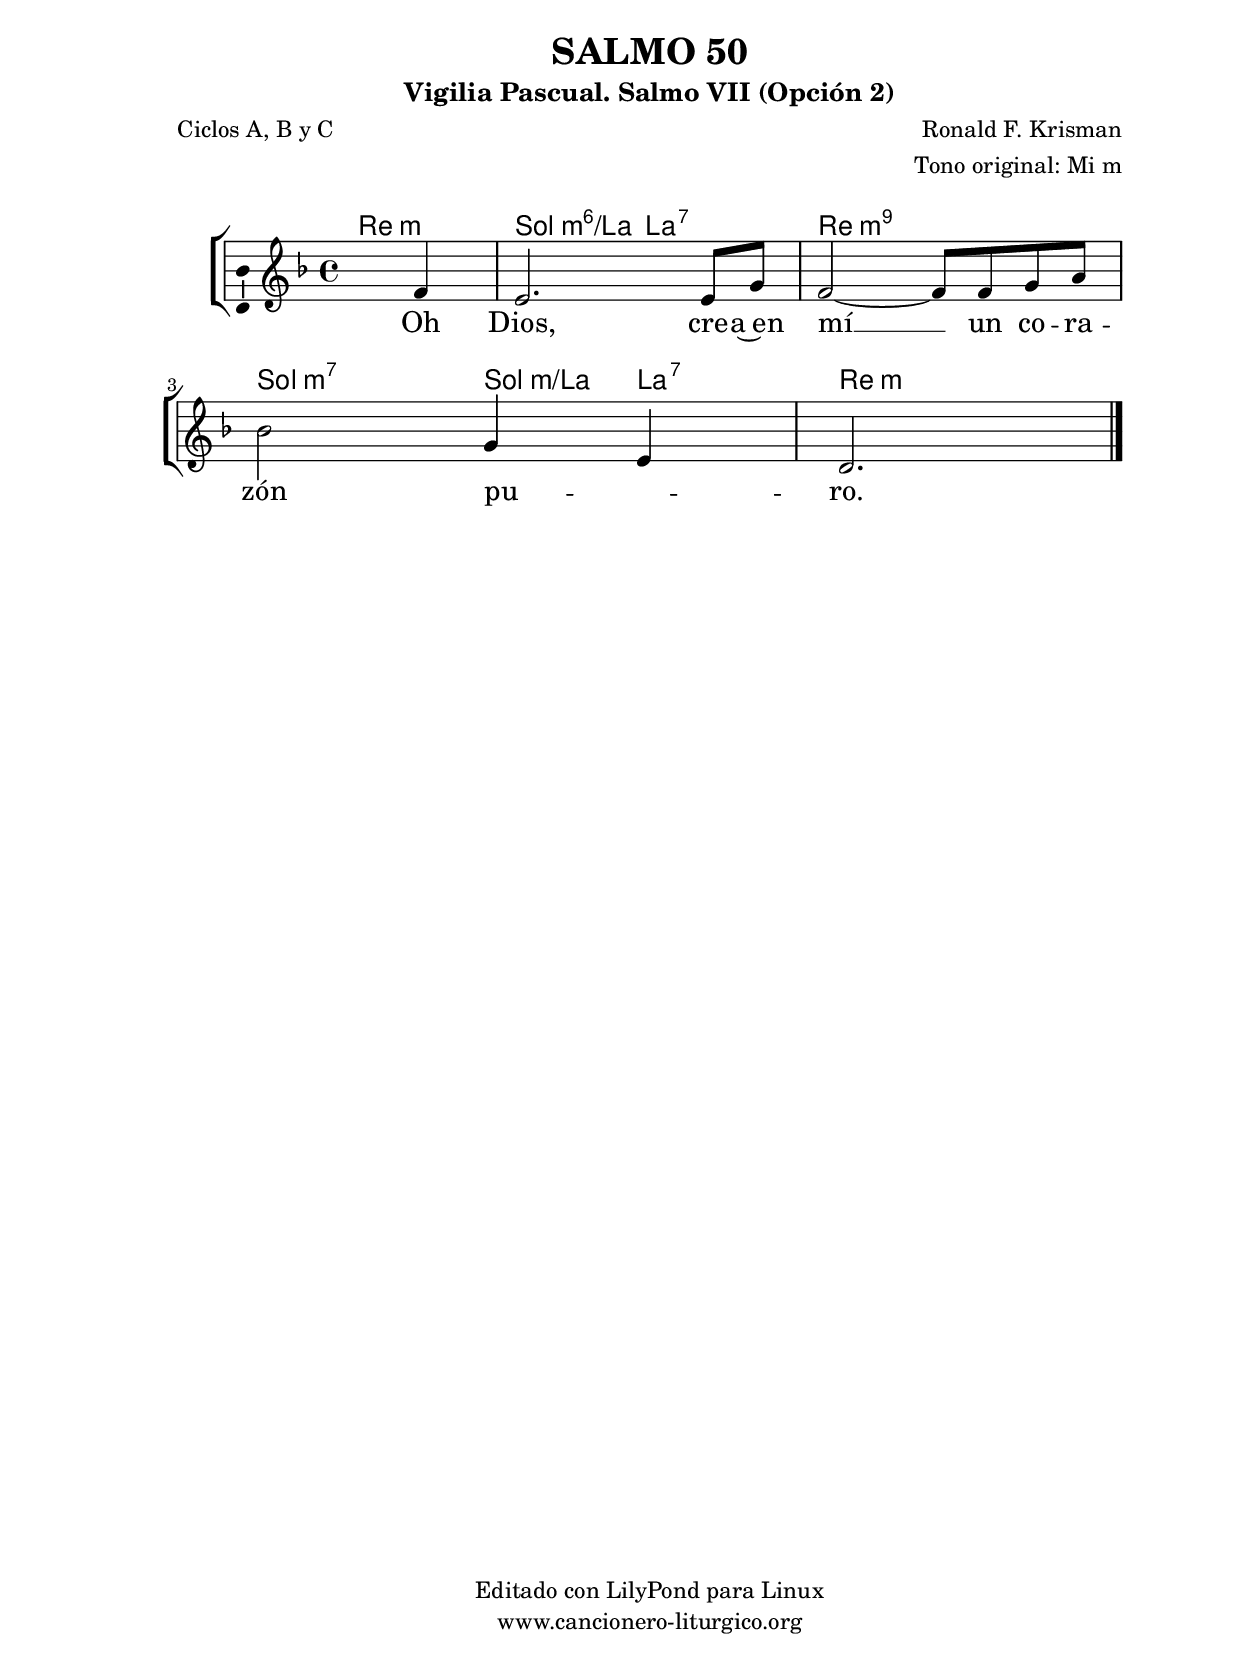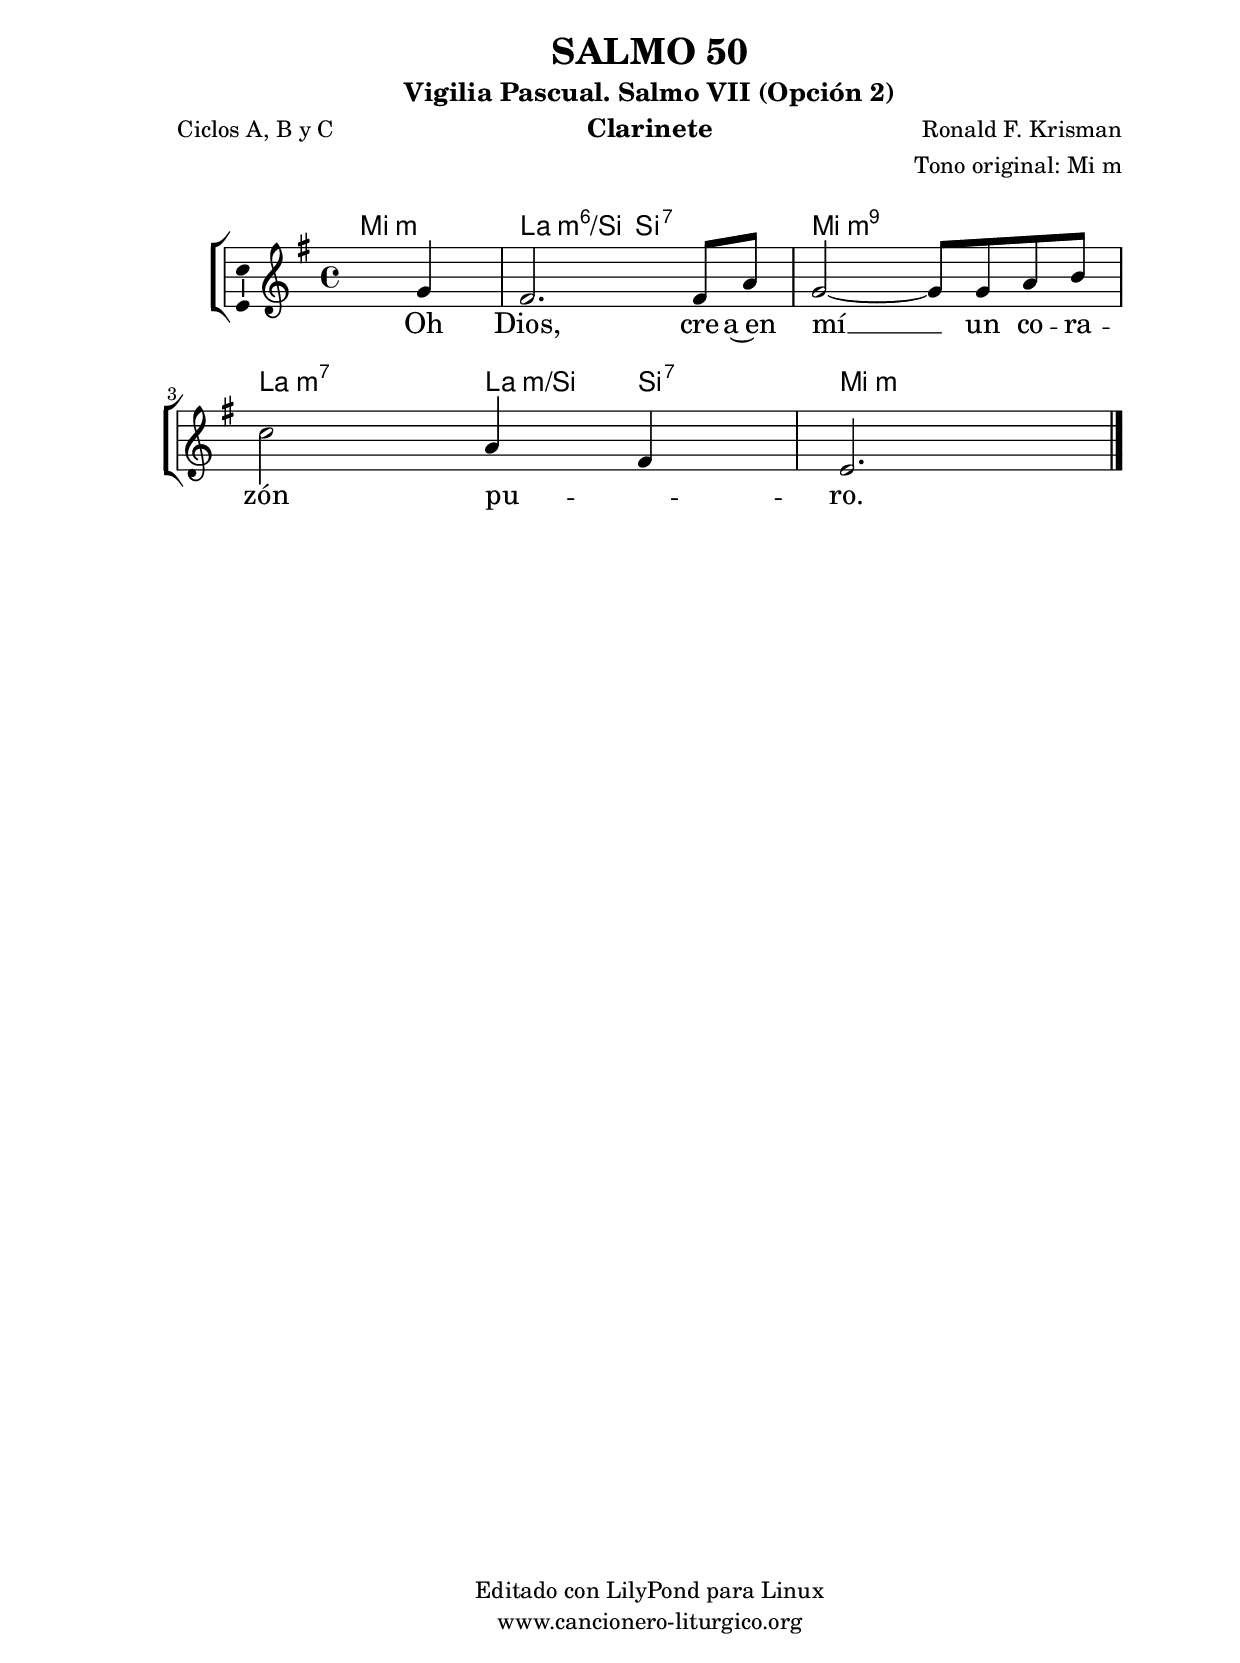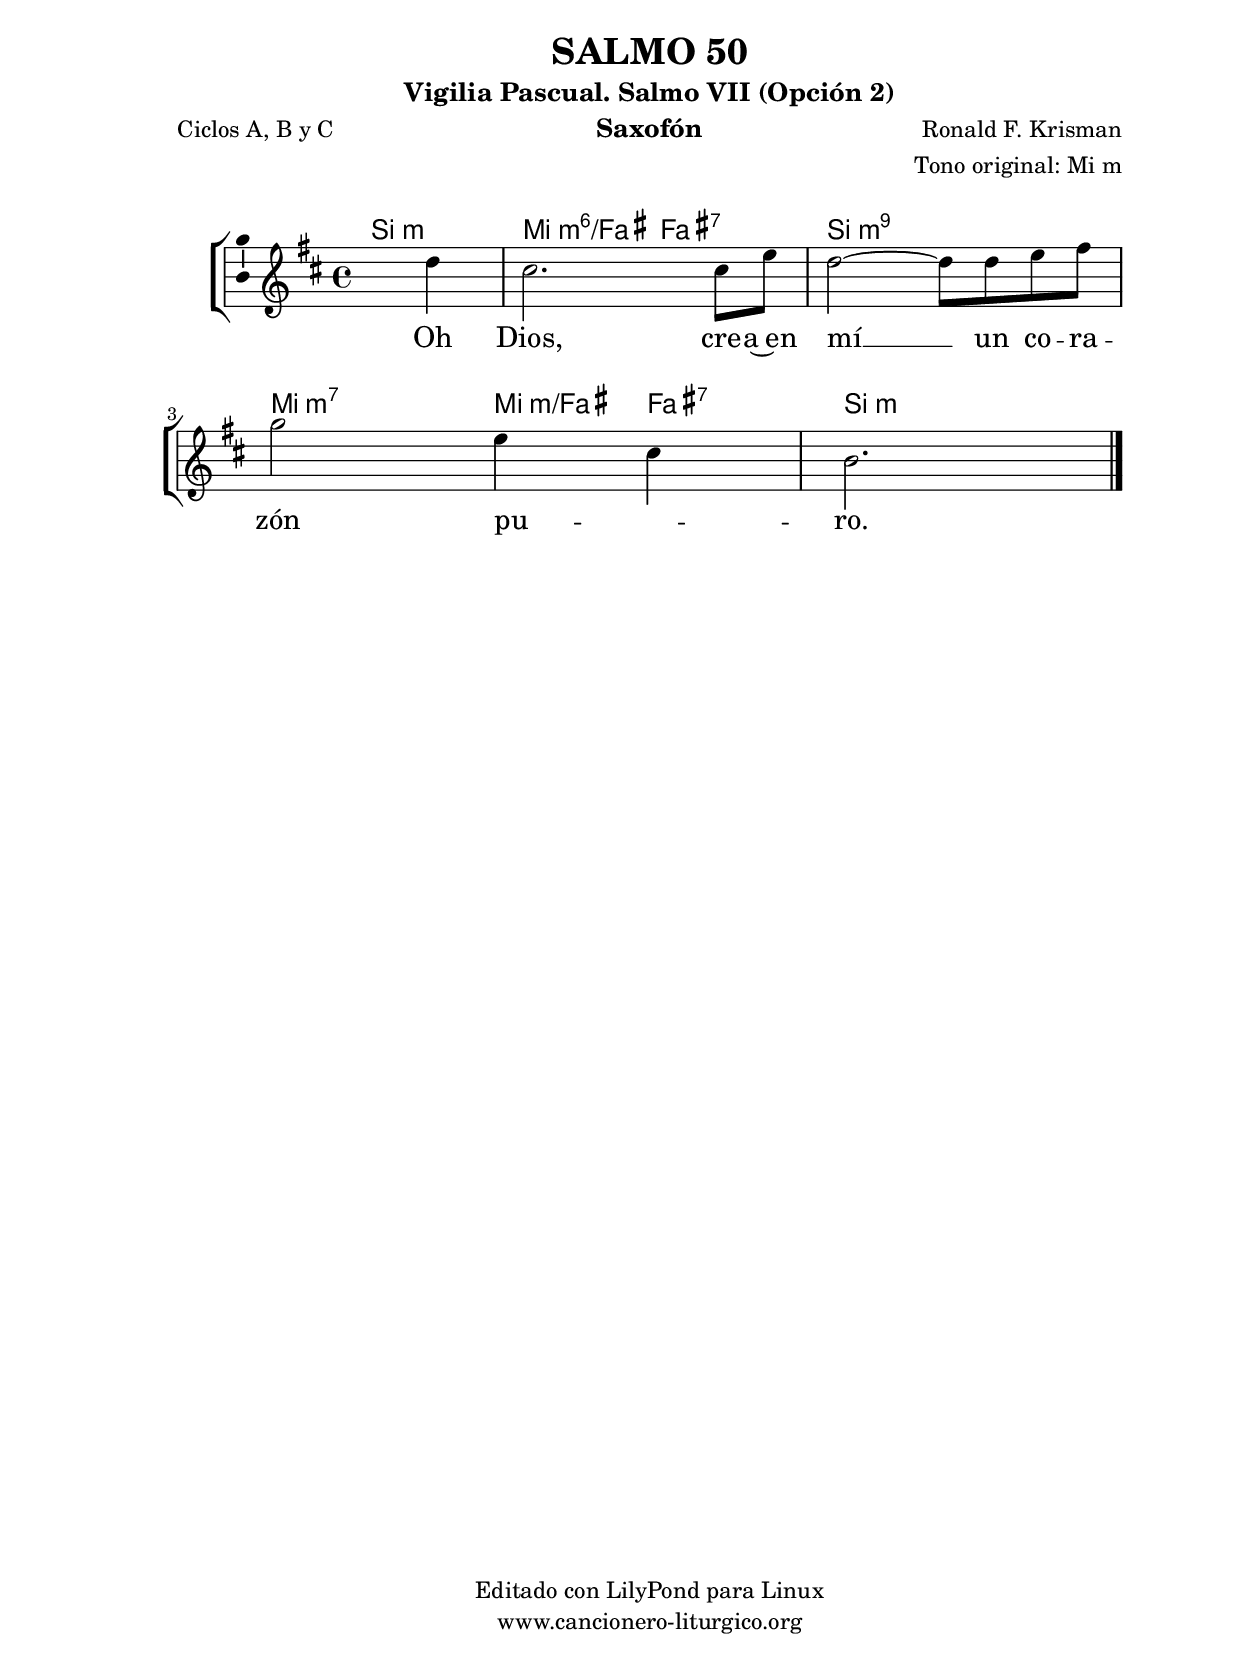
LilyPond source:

%
%para convertir .midi en .wav:
%timidity filename.midi -Ow -o finename.wav
%
%
%Para convertir de .wav a .mp3:
%lame -h -m j filename.wav
%
%
%para escuchar el midi:
%timidity nombrefichero.midi
%


%versión de lilypond para la que se ha escrito esta partitura:
\version "2.16.0"

	%Tamaño papel
	#(set-default-paper-size "a4")
	%Tamaño partitura
	#(set-global-staff-size 20)
	%No responde al pulsar sobre una nota
	#(ly:set-option 'point-and-click #f)

%parámetros del encabezamiento:
\header {
	title = "SALMO 50"
	subtitle = "Vigilia Pascual. Salmo VII (Opción 2)"
	composer = "Ronald F. Krisman"
	poet = "Ciclos A, B y C"
	meter = ""
	arranger = "Tono original: Mi m"
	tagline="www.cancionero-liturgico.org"
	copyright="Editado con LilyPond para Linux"
	tiempo = "Pascua"
	usos = "Salmo"
	letra = "Oh Dios, crea en mí un corazón puro."
	}

%parámetros asociados al papel:
\paper  {
	oddHeaderMarkup = \markup {\fill-line { \on-the-fly #not-first-page \fromproperty #'header:title \on-the-fly #not-first-page \fromproperty #'header:composer }}
	evenHeaderMarkup = \markup {\fill-line { \fromproperty #'header:composer \fromproperty #'header:title }}
	#(set-paper-size "a4")
	print-page-number = ##f
	first-page-number = 1
	print-first-page-number = ##f
%	head-separation = 3.0 \cm
	top-margin = 2.0 \cm
	bottom-margin = 0.5\cm
%%%	bottom-margin = -1.0\cm
	left-margin = 3.0 \cm
	line-width = 16.0 \cm 
	indent = 8\mm
	interscoreline = 2.\mm
	between-system-space = 15\mm
%	para que las partituras no llenen la hoja:
	ragged-bottom = ##t
%	idem para la última hoja:
	ragged-last-bottom = ##f
%	para que las partituras llenen el ancho del papel:
	ragged-last = ##f
	after-title-space = 2.5 \cm
%page-count=1
system-count=2

	%Flexible Vertical Spacing
%	markup-markup-spacing =
%	#'((basic-distance . 15) (minimum-distance . 15) (padding . 3))
	markup-system-spacing =
	#'((basic-distance . 15) (minimum-distance . 15) (padding . 3))
	system-system-spacing =
	#'((basic-distance . 15) (minimum-distance . 15) (padding . 3))
	score-system-spacing =
	#'((basic-distance . 15) (minimum-distance . 15) (padding . 5))
%	top-system-spacing = % header
%	#'((basic-distance . 8) (minimum-distance . 0) (padding . 3))
%	top-markup-spacing =
%	#'((basic-distance . 20) (minimum-distance . 20) (padding . 3))
	last-bottom-spacing = % footer
	#'((basic-distance . 5) (minimum-distance . 5) (padding . 3))
%	score-markup-spacing =
%	#'((basic-distance . 16) (minimum-distance . 13) (padding . 3))

	}


%parámetros que afectan a toda la partitura:
global =  {
	%clave de sol (G):
	\clef G
	%armadura:
	\transpose e d
	\key e \minor
	\tempo 4=72
	\set Score.tempoHideNote = ##t
	}


acordes = {
	\italianChords
	\chordmode {
	\transpose e d
{

e2:m a2:m6/b b:7 e1:m9 a2:m7 a4:m/b b:7 e2.:m

	}
	}
}

melodia = 
	\transpose e d
{
	\relative c''{
	\time 4/4

\partial2
s4 g4
fis2. fis8 a
g2~g8 g a b
c2 a4 fis
e2.

	\bar "|."
	}
	}


texto = \lyricmode {
Oh Dios, cre -- a~en mí __ un co -- ra -- zón pu -- _ ro.
	}


acordesStaff = \context ChordNames = acordesStaff <<
	\set chordChanges = ##t
	\acordes
	>>


vozStaff = \context Voice = vozStaff
\with {\consists "Ambitus_engraver"}
<<
%	\set Staff.instrumentName = ""
%	\set Staff.shortInstrumentName = ""
%	\set Staff.midiInstrument = #"clarinet"
%	\set Staff.midiInstrument = #"cello"
%	\set Staff.midiInstrument = #"flute"
	\set Staff.midiInstrument = #"electric guitar (jazz)"
%	\set Staff.midiInstrument = #"english horn"
%	\set Staff.midiInstrument = #"violin"
%	\set Staff.midiInstrument = #"glockenspiel"
	\set Staff.midiMinimumVolume = #0.7
	\set Staff.midiMaximumVolume = #0.9
	\global
	\melodia
	>>


textoStaff = \context Lyrics = textoStaff <<
	\lyricsto vozStaff \texto
	>>

\book {
	\score {
		\context ChoirStaff {
			\override StaffGroup.SystemStartBracket #'collapse-height = #1
			\override Score.SystemStartBar #'collapse-height = #1
			<<
			\acordesStaff
			\vozStaff
			\textoStaff
			>>
			}
		\layout {
	    		\context {
				\Lyrics
				\override LyricText #'font-size = #2
				}
	   		 \context {
				\Score
				%fontSize = #3
				\override StaffSymbol #'staff-space = #(magstep +3)
				%\override Beam #'thickness = #0.55
				%\override SpacingSpanner #'spacing-increment = #1.0
				%\override Slur #'height-limit = #1.5
				}
			}
		}
	\score {
		\unfoldRepeats
		\context ChoirStaff {
			<<
			\acordesStaff
			\vozStaff
			>>
			}
		\midi {
	  		\context {
	  			\Score
				tempoWholesPerMinute = #(ly:make-moment 70 4)
				}
			}
		}
	}

%Partitura para clarinete
#(define output-suffix "C")
\book {
	\header{
		instrument = "Clarinete"
		}
	\score {
		\context ChoirStaff {
			\override StaffGroup.SystemStartBracket #'collapse-height = #1
			\override Score.SystemStartBar #'collapse-height = #1
\transpose c d
			<<
			\acordesStaff
			\vozStaff
			\textoStaff
			>>
			}
		\layout {
	    		\context {
				\Lyrics
				\override LyricText #'font-size = #2
				}
	   		 \context {
				\Score
				%fontSize = #3
				\override StaffSymbol #'staff-space = #(magstep +3)
				%\override Beam #'thickness = #0.55
				%\override SpacingSpanner #'spacing-increment = #1.0
				%\override Slur #'height-limit = #1.5
				}
			}
		}
	}

%Partitura para saxofón
#(define output-suffix "S")
\book {
	\header{
		instrument = "Saxofón"
		}
	\score {
		\context ChoirStaff {
			\override StaffGroup.SystemStartBracket #'collapse-height = #1
			\override Score.SystemStartBar #'collapse-height = #1
\transpose c a
			<<
			\acordesStaff
			\vozStaff
			\textoStaff
			>>
			}
		\layout {
	    		\context {
				\Lyrics
				\override LyricText #'font-size = #2
				}
	   		 \context {
				\Score
				%fontSize = #3
				\override StaffSymbol #'staff-space = #(magstep +3)
				%\override Beam #'thickness = #0.55
				%\override SpacingSpanner #'spacing-increment = #1.0
				%\override Slur #'height-limit = #1.5
				}
			}
		}
	}

